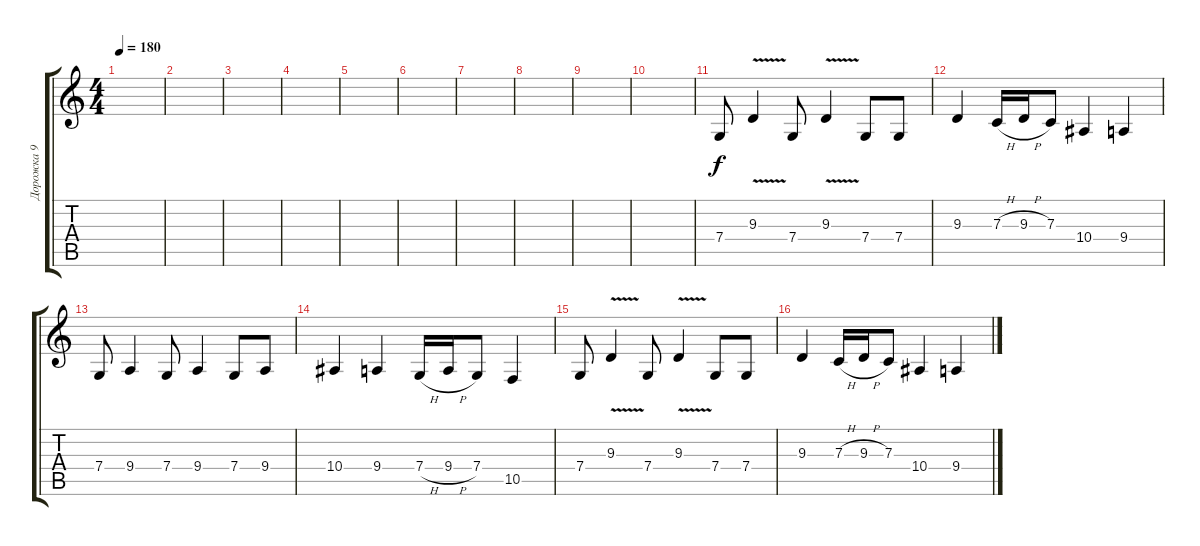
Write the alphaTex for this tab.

\track ("Дорожка 9" "Дорожка 9") {instrument stringensemble1}
\staff {score tabs}
\tuning (D4 A3 F3 C3 G2 D2) {hide}
\ts (4 4)
\tempo 180
\clef g2
\ks c
|
|
|
|
|
|
|
|
|
|
7.4.8 9.3{v}.4 7.4.8 9.3{v}.4 7.4.8 7.4.8 |
9.3.4 7.3{h}.16 9.3{h}.16 7.3.8 10.4.4 9.4.4 |
7.4.8 9.4.4 7.4.8 9.4.4 7.4.8 9.4.8 |
10.4.4 9.4.4 7.4{h}.16 9.4{h}.16 7.4.8 10.5.4 |
7.4.8 9.3{v}.4 7.4.8 9.3{v}.4 7.4.8 7.4.8 |
9.3.4 7.3{h}.16 9.3{h}.16 7.3.8 10.4.4 9.4.4
